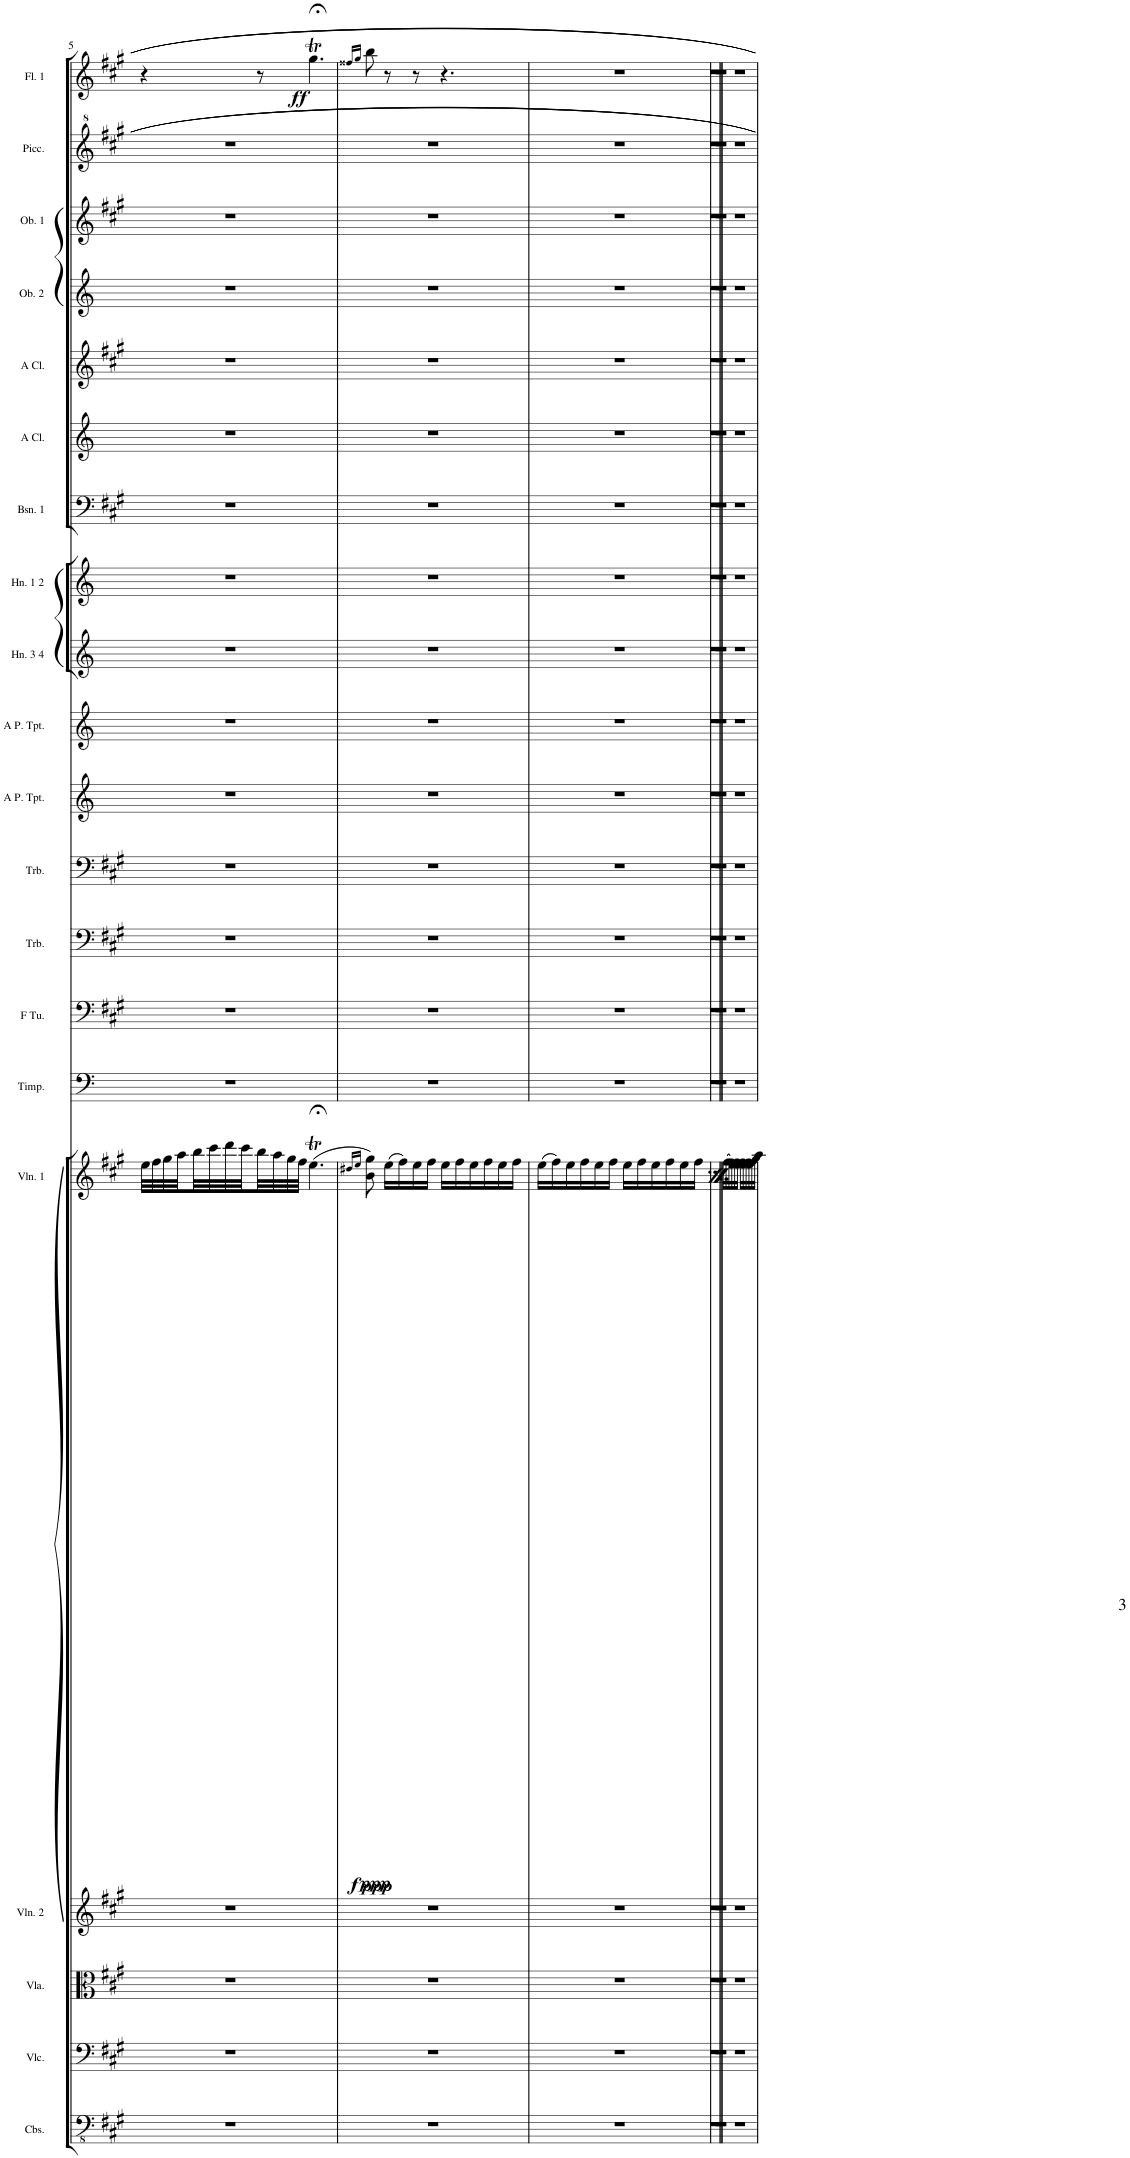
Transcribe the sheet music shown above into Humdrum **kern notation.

**kern	**kern	**kern	**kern	**kern	**dynam	**kern	**kern	**kern	**kern	**kern	**kern	**kern	**kern	**kern	**kern	**kern	**kern	**kern	**kern	**kern	**dynam
*part20	*part19	*part18	*part17	*part16	*part16	*part15	*part14	*part13	*part12	*part11	*part10	*part9	*part8	*part7	*part6	*part5	*part4	*part3	*part2	*part1	*part1
*staff20	*staff19	*staff18	*staff17	*staff16	*staff16	*staff15	*staff14	*staff13	*staff12	*staff11	*staff10	*staff9	*staff8	*staff7	*staff6	*staff5	*staff4	*staff3	*staff2	*staff1	*staff1
*I"Contrabass	*I"Violoncello	*I"Viola	*I"Violin 2	*I"Violin 1	*	*I"Timpani	*I"F Tuba	*I"Trombone	*I"Trombone	*I"A Piccolo Trumpet	*I"A Piccolo Trumpet	*I"Horn 3 4	*I"Horn 1 2	*I"Bassoon 1	*I"A Clarinet	*I"A Clarinet	*I"Oboe 2	*I"Oboe 1	*I"Piccolo	*I"Flute 1	*
*I'Cbs.	*I'Vlc.	*I'Vla.	*I'Vln. 2	*I'Vln. 1	*	*I'Timp.	*I'F Tu.	*I'Trb.	*I'Trb.	*I'A P. Tpt.	*I'A P. Tpt.	*I'Hn. 3 4	*I'Hn. 1 2	*I'Bsn. 1	*I'A Cl.	*I'A Cl.	*I'Ob. 2	*I'Ob. 1	*I'Picc.	*I'Fl. 1	*
!!LO:PB:g=z
*clefFv4	*clefF4	*clefC3	*clefG2	*clefG2	*	*clefF4	*clefF4	*clefF4	*clefF4	*clefG2	*clefG2	*clefG2	*clefG2	*clefF4	*clefG2	*clefG2	*clefG2	*clefG2	*clefG^2	*clefG2	*
*	*	*	*	*	*	*	*	*	*	*Trd2c3	*Trd2c3	*Trd4c7	*Trd4c7	*	*Trd2c3	*Trd2c3	*	*	*Trd-7c-12	*	*
*k[f#c#g#]	*k[f#c#g#]	*k[f#c#g#]	*k[f#c#g#]	*k[f#c#g#]	*	*k[]	*k[f#c#g#]	*k[f#c#g#]	*k[f#c#g#]	*k[]	*k[]	*k[]	*k[]	*k[f#c#g#]	*k[]	*k[f#c#g#]	*k[]	*k[f#c#g#]	*k[f#c#g#]	*k[f#c#g#]	*
*M6/8	*M6/8	*M6/8	*M6/8	*M6/8	*	*M6/8	*M6/8	*M6/8	*M6/8	*M6/8	*M6/8	*M6/8	*M6/8	*M6/8	*M6/8	*M6/8	*M6/8	*M6/8	*M6/8	*M6/8	*
=5	=5	=5	=5	=5	=5	=5	=5	=5	=5	=5	=5	=5	=5	=5	=5	=5	=5	=5	=5	=5	=5
2.r	2.r	2.r	2.r	32ee\LLL	.	2.r	2.r	2.r	2.r	2.r	2.r	2.r	2.r	2.r	2.r	2.r	2.r	2.r	2.r	4r	.
.	.	.	.	32ff#\	.	.	.	.	.	.	.	.	.	.	.	.	.	.	.	.	.
.	.	.	.	32gg#\	.	.	.	.	.	.	.	.	.	.	.	.	.	.	.	.	.
.	.	.	.	32aa\JJ	.	.	.	.	.	.	.	.	.	.	.	.	.	.	.	.	.
.	.	.	.	32bb\LL	.	.	.	.	.	.	.	.	.	.	.	.	.	.	.	.	.
.	.	.	.	32ccc#\	.	.	.	.	.	.	.	.	.	.	.	.	.	.	.	.	.
.	.	.	.	32ddd\	.	.	.	.	.	.	.	.	.	.	.	.	.	.	.	.	.
.	.	.	.	32ccc#\JJ	.	.	.	.	.	.	.	.	.	.	.	.	.	.	.	.	.
.	.	.	.	32bb\LL	.	.	.	.	.	.	.	.	.	.	.	.	.	.	.	8r	.
.	.	.	.	32aa\	.	.	.	.	.	.	.	.	.	.	.	.	.	.	.	.	.
.	.	.	.	32gg#\	.	.	.	.	.	.	.	.	.	.	.	.	.	.	.	.	.
.	.	.	.	32ff#\JJJ	.	.	.	.	.	.	.	.	.	.	.	.	.	.	.	.	.
!	!	!	!	!	!	!	!	!	!	!	!	!	!	!	!	!	!	!	!	!	!LO:DY:b
.	.	.	.	(4.ee;<T\	.	.	.	.	.	.	.	.	.	.	.	.	.	.	.	4.gg#;<t\	ff
=6	=6	=6	=6	=6	=6	=6	=6	=6	=6	=6	=6	=6	=6	=6	=6	=6	=6	=6	=6	=6	=6
.	.	.	.	32qdd#X/LL	.	.	.	.	.	.	.	.	.	.	.	.	.	.	.	8qff##X/L	.
.	.	.	.	16qee/JJ	.	.	.	.	.	.	.	.	.	.	.	.	.	.	.	8qgg#/J	.
!	!	!	!	!	!LO:DY:b	!	!	!	!	!	!	!	!	!	!	!	!	!	!	!	!
2.r	2.r	2.r	2.r	8b\ 8gg#\)	f	2.r	2.r	2.r	2.r	2.r	2.r	2.r	2.r	2.r	2.r	2.r	2.r	2.r	2.r	8bb\	.
!	!	!	!	!	!LO:DY:b	!	!	!	!	!	!	!	!	!	!	!	!	!	!	!	!
!	!	!	!	!	!LO:DY:n=1:b	!	!	!	!	!	!	!	!	!	!	!	!	!	!	!	!
.	.	.	.	(16ee\LL	ppp ppp	.	.	.	.	.	.	.	.	.	.	.	.	.	.	8r	.
.	.	.	.	16ff#\)	.	.	.	.	.	.	.	.	.	.	.	.	.	.	.	.	.
.	.	.	.	16ee\	.	.	.	.	.	.	.	.	.	.	.	.	.	.	.	8r	.
.	.	.	.	16ff#\JJ	.	.	.	.	.	.	.	.	.	.	.	.	.	.	.	.	.
.	.	.	.	16ee\LL	.	.	.	.	.	.	.	.	.	.	.	.	.	.	.	4.r	.
.	.	.	.	16ff#\	.	.	.	.	.	.	.	.	.	.	.	.	.	.	.	.	.
.	.	.	.	16ee\	.	.	.	.	.	.	.	.	.	.	.	.	.	.	.	.	.
.	.	.	.	16ff#\	.	.	.	.	.	.	.	.	.	.	.	.	.	.	.	.	.
.	.	.	.	16ee\	.	.	.	.	.	.	.	.	.	.	.	.	.	.	.	.	.
.	.	.	.	16ff#\JJ	.	.	.	.	.	.	.	.	.	.	.	.	.	.	.	.	.
=7	=7	=7	=7	=7	=7	=7	=7	=7	=7	=7	=7	=7	=7	=7	=7	=7	=7	=7	=7	=7	=7
2.r	2.r	2.r	2.r	(16ee\LL	.	2.r	2.r	2.r	2.r	2.r	2.r	2.r	2.r	2.r	2.r	2.r	2.r	2.r	2.r	2.r	.
.	.	.	.	16ff#\)	.	.	.	.	.	.	.	.	.	.	.	.	.	.	.	.	.
.	.	.	.	16ee\	.	.	.	.	.	.	.	.	.	.	.	.	.	.	.	.	.
.	.	.	.	16ff#\	.	.	.	.	.	.	.	.	.	.	.	.	.	.	.	.	.
.	.	.	.	16ee\	.	.	.	.	.	.	.	.	.	.	.	.	.	.	.	.	.
.	.	.	.	16ff#\JJ	.	.	.	.	.	.	.	.	.	.	.	.	.	.	.	.	.
.	.	.	.	16ee\LL	.	.	.	.	.	.	.	.	.	.	.	.	.	.	.	.	.
.	.	.	.	16ff#\	.	.	.	.	.	.	.	.	.	.	.	.	.	.	.	.	.
.	.	.	.	16ee\	.	.	.	.	.	.	.	.	.	.	.	.	.	.	.	.	.
.	.	.	.	16ff#\	.	.	.	.	.	.	.	.	.	.	.	.	.	.	.	.	.
.	.	.	.	16ee\	.	.	.	.	.	.	.	.	.	.	.	.	.	.	.	.	.
.	.	.	.	16ff#\JJ	.	.	.	.	.	.	.	.	.	.	.	.	.	.	.	.	.
=8	=8	=8	=8	=8	=8	=8	=8	=8	=8	=8	=8	=8	=8	=8	=8	=8	=8	=8	=8	=8	=8
2.r	2.r	2.r	2.r	(16ee\LL	.	2.r	2.r	2.r	2.r	2.r	2.r	2.r	2.r	2.r	2.r	2.r	2.r	2.r	2.r	2.r	.
.	.	.	.	16ff#\)	.	.	.	.	.	.	.	.	.	.	.	.	.	.	.	.	.
.	.	.	.	16ee\	.	.	.	.	.	.	.	.	.	.	.	.	.	.	.	.	.
.	.	.	.	16ff#\	.	.	.	.	.	.	.	.	.	.	.	.	.	.	.	.	.
.	.	.	.	16ee\	.	.	.	.	.	.	.	.	.	.	.	.	.	.	.	.	.
.	.	.	.	16ff#\JJ	.	.	.	.	.	.	.	.	.	.	.	.	.	.	.	.	.
.	.	.	.	16ee\LL	.	.	.	.	.	.	.	.	.	.	.	.	.	.	.	.	.
.	.	.	.	16ff#\	.	.	.	.	.	.	.	.	.	.	.	.	.	.	.	.	.
.	.	.	.	16ee\	.	.	.	.	.	.	.	.	.	.	.	.	.	.	.	.	.
.	.	.	.	16ff#\	.	.	.	.	.	.	.	.	.	.	.	.	.	.	.	.	.
.	.	.	.	16ee\	.	.	.	.	.	.	.	.	.	.	.	.	.	.	.	.	.
.	.	.	.	16ff#\JJ	.	.	.	.	.	.	.	.	.	.	.	.	.	.	.	.	.
=9	=9	=9	=9	=9	=9	=9	=9	=9	=9	=9	=9	=9	=9	=9	=9	=9	=9	=9	=9	=9	=9
2.r	2.r	2.r	2.r	(16ee\LL	.	2.r	2.r	2.r	2.r	2.r	2.r	2.r	2.r	2.r	2.r	2.r	2.r	2.r	2.r	2.r	.
.	.	.	.	16ff#\)	.	.	.	.	.	.	.	.	.	.	.	.	.	.	.	.	.
.	.	.	.	16ee\	.	.	.	.	.	.	.	.	.	.	.	.	.	.	.	.	.
.	.	.	.	16ff#\	.	.	.	.	.	.	.	.	.	.	.	.	.	.	.	.	.
.	.	.	.	16ee\	.	.	.	.	.	.	.	.	.	.	.	.	.	.	.	.	.
.	.	.	.	16ff#\JJ	.	.	.	.	.	.	.	.	.	.	.	.	.	.	.	.	.
.	.	.	.	16ee\LL	.	.	.	.	.	.	.	.	.	.	.	.	.	.	.	.	.
.	.	.	.	16ff#\	.	.	.	.	.	.	.	.	.	.	.	.	.	.	.	.	.
.	.	.	.	16ee\	.	.	.	.	.	.	.	.	.	.	.	.	.	.	.	.	.
.	.	.	.	16ff#\	.	.	.	.	.	.	.	.	.	.	.	.	.	.	.	.	.
.	.	.	.	16ee\	.	.	.	.	.	.	.	.	.	.	.	.	.	.	.	.	.
.	.	.	.	16ff#\JJ	.	.	.	.	.	.	.	.	.	.	.	.	.	.	.	.	.
=10	=10	=10	=10	=10	=10	=10	=10	=10	=10	=10	=10	=10	=10	=10	=10	=10	=10	=10	=10	=10	=10
2.r	2.r	2.r	2.r	(16ee\LL	.	2.r	2.r	2.r	2.r	2.r	2.r	2.r	2.r	2.r	2.r	2.r	2.r	2.r	2.r	2.r	.
.	.	.	.	16ff#\)	.	.	.	.	.	.	.	.	.	.	.	.	.	.	.	.	.
.	.	.	.	16ee\	.	.	.	.	.	.	.	.	.	.	.	.	.	.	.	.	.
.	.	.	.	16ff#\	.	.	.	.	.	.	.	.	.	.	.	.	.	.	.	.	.
.	.	.	.	16ee\	.	.	.	.	.	.	.	.	.	.	.	.	.	.	.	.	.
.	.	.	.	16ff#\JJ	.	.	.	.	.	.	.	.	.	.	.	.	.	.	.	.	.
.	.	.	.	16ee\LL	.	.	.	.	.	.	.	.	.	.	.	.	.	.	.	.	.
.	.	.	.	16ff#\	.	.	.	.	.	.	.	.	.	.	.	.	.	.	.	.	.
.	.	.	.	16ee\	.	.	.	.	.	.	.	.	.	.	.	.	.	.	.	.	.
.	.	.	.	16ff#\	.	.	.	.	.	.	.	.	.	.	.	.	.	.	.	.	.
.	.	.	.	16ee\	.	.	.	.	.	.	.	.	.	.	.	.	.	.	.	.	.
.	.	.	.	16ff#\JJ	.	.	.	.	.	.	.	.	.	.	.	.	.	.	.	.	.
=11	=11	=11	=11	=11	=11	=11	=11	=11	=11	=11	=11	=11	=11	=11	=11	=11	=11	=11	=11	=11	=11
2.r	2.r	2.r	2.r	(16ff#\LL	.	2.r	2.r	2.r	2.r	2.r	2.r	2.r	2.r	2.r	2.r	2.r	2.r	2.r	2.r	2.r	.
.	.	.	.	16ff#\)	.	.	.	.	.	.	.	.	.	.	.	.	.	.	.	.	.
.	.	.	.	16ee\	.	.	.	.	.	.	.	.	.	.	.	.	.	.	.	.	.
.	.	.	.	16ff#\	.	.	.	.	.	.	.	.	.	.	.	.	.	.	.	.	.
.	.	.	.	16ee\	.	.	.	.	.	.	.	.	.	.	.	.	.	.	.	.	.
.	.	.	.	16ff#\JJ	.	.	.	.	.	.	.	.	.	.	.	.	.	.	.	.	.
.	.	.	.	16ee\LL	.	.	.	.	.	.	.	.	.	.	.	.	.	.	.	.	.
.	.	.	.	16ff#\	.	.	.	.	.	.	.	.	.	.	.	.	.	.	.	.	.
.	.	.	.	16ee\	.	.	.	.	.	.	.	.	.	.	.	.	.	.	.	.	.
.	.	.	.	16ff#\	.	.	.	.	.	.	.	.	.	.	.	.	.	.	.	.	.
.	.	.	.	16gg#\	.	.	.	.	.	.	.	.	.	.	.	.	.	.	.	.	.
.	.	.	.	16aa\JJ	.	.	.	.	.	.	.	.	.	.	.	.	.	.	.	.	.
=	=	=	=	=	=	=	=	=	=	=	=	=	=	=	=	=	=	=	=	=	=
*-	*-	*-	*-	*-	*-	*-	*-	*-	*-	*-	*-	*-	*-	*-	*-	*-	*-	*-	*-	*-	*-
